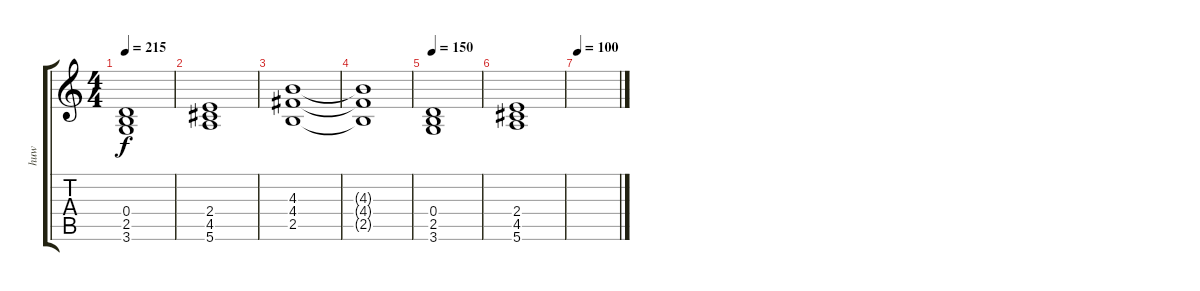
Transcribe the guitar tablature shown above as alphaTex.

\track ("huw" "huw") {instrument distortionguitar}
\staff {score tabs}
\tuning (E4 B3 G3 D3 A2 E2) {hide}
\ts (4 4)
\tempo 215
\clef g2
\ks c
(0.4 2.5 3.6).1{dy f} |
(2.4 4.5 5.6).1 |
(4.3 4.4 2.5).1 |
(4.3{t} 4.4{t} 2.5{t}).1 |
\tempo 150
(0.4 2.5 3.6).1 |
(2.4 4.5 5.6).1 |
\tempo 100
